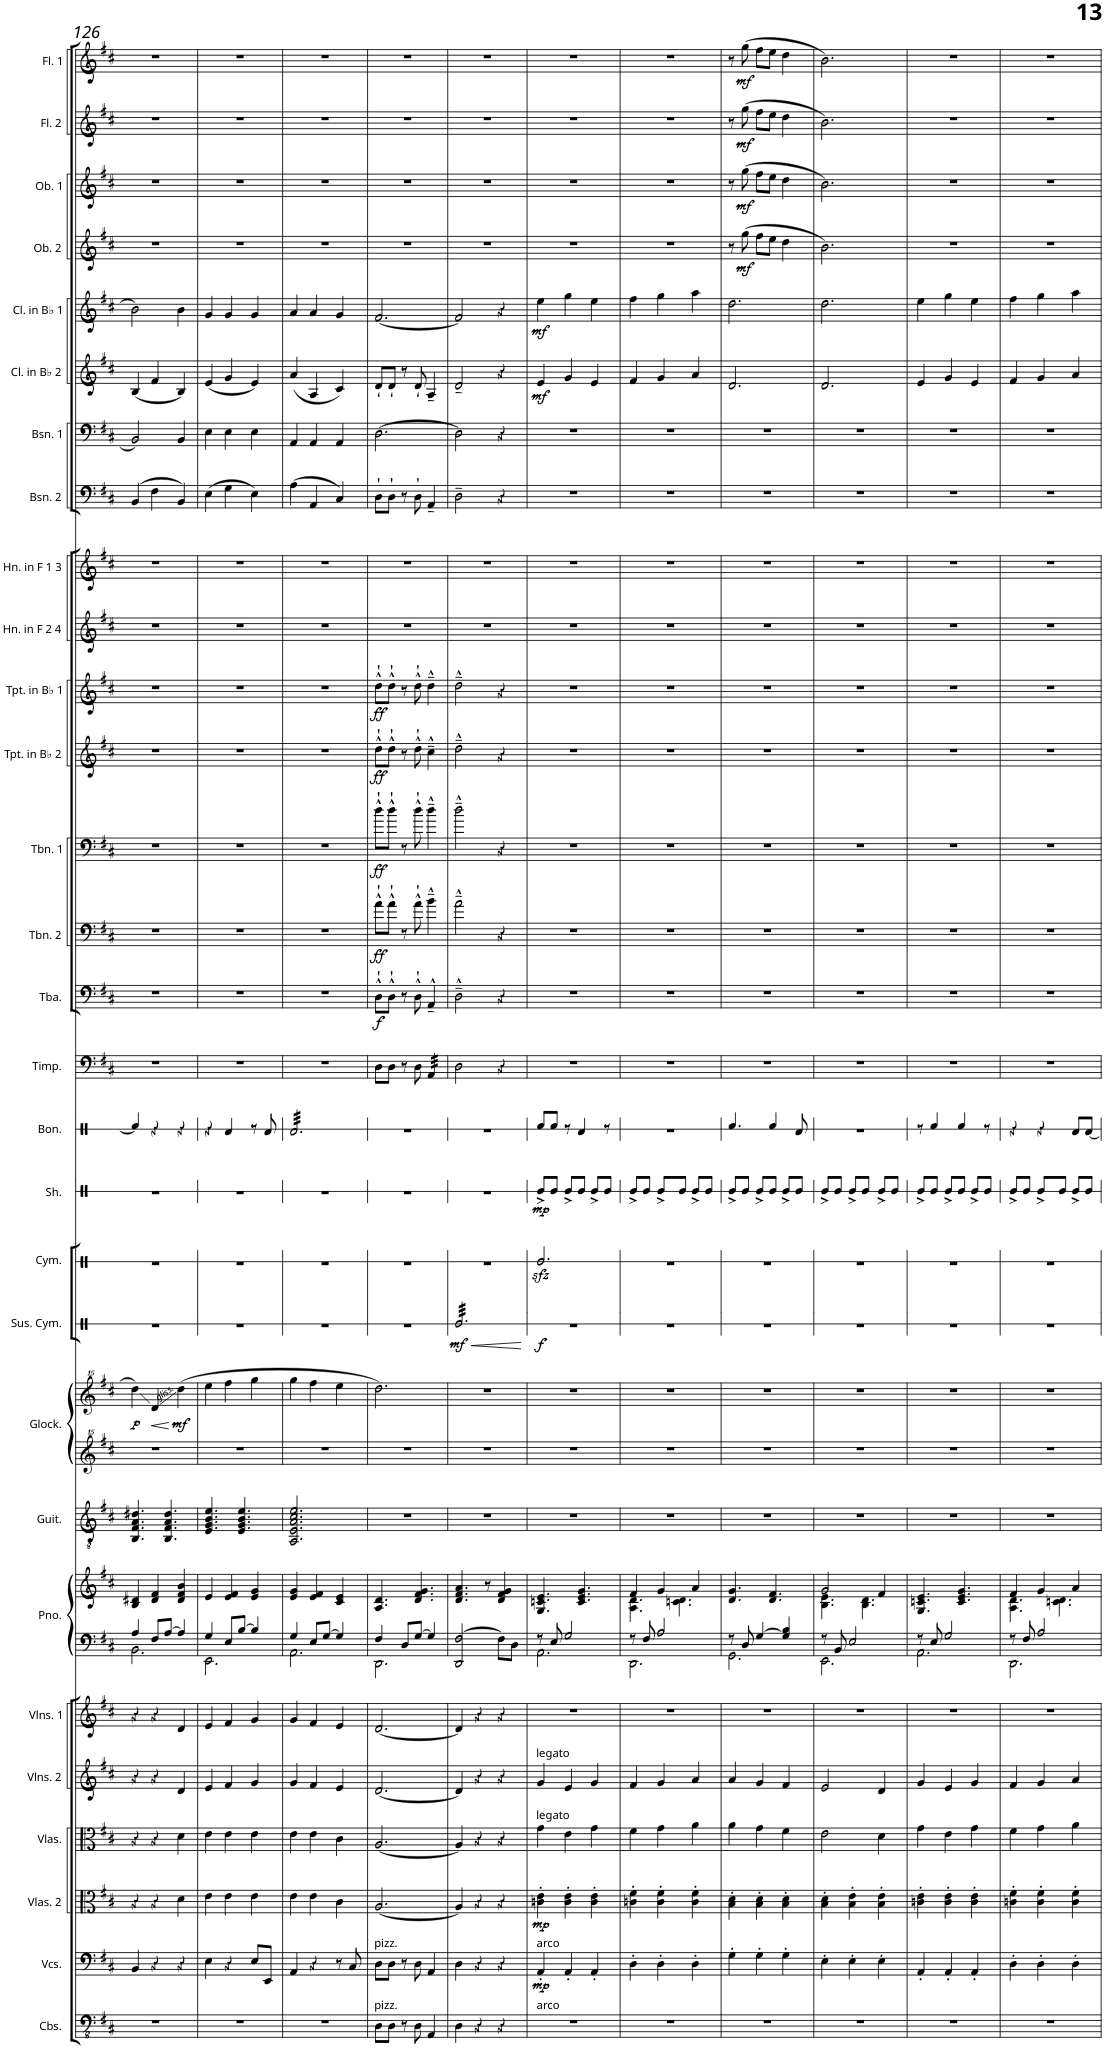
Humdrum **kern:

**kern	**kern	**dynam	**kern	**dynam	**kern	**kern	**kern	**kern	**kern	**kern	**kern	**kern	**dynam	**kern	**dynam	**kern	**kern	**dynam	**kern	**kern	**kern	**dynam	**kern	**dynam	**kern	**dynam	**kern	**dynam	**kern	**dynam	**kern	**kern	**kern	**kern	**kern	**dynam	**kern	**dynam	**kern	**dynam	**kern	**dynam	**kern	**dynam	**kern	**dynam
*part29	*part28	*part28	*part27	*part27	*part26	*part25	*part24	*part23	*part23	*part22	*part21	*part21	*part21	*part20	*part20	*part19	*part18	*part18	*part17	*part16	*part15	*part15	*part14	*part14	*part13	*part13	*part12	*part12	*part11	*part11	*part10	*part9	*part8	*part7	*part6	*part6	*part5	*part5	*part4	*part4	*part3	*part3	*part2	*part2	*part1	*part1
*staff31	*staff30	*staff30	*staff29	*staff29	*staff28	*staff27	*staff26	*staff25	*staff24	*staff23	*staff22	*staff21	*staff21/22	*staff20	*staff20	*staff19	*staff18	*staff18	*staff17	*staff16	*staff15	*staff15	*staff14	*staff14	*staff13	*staff13	*staff12	*staff12	*staff11	*staff11	*staff10	*staff9	*staff8	*staff7	*staff6	*staff6	*staff5	*staff5	*staff4	*staff4	*staff3	*staff3	*staff2	*staff2	*staff1	*staff1
*I"Contrabasses	*I"Violoncellos	*	*I"Violas 2	*	*I"Violas	*I"Violins 2	*I"Violins 1	*I"Piano	*	*I"Classical Guitar	*I"Glockenspiel	*	*	*I"Suspended Cymbal	*	*I"Cymbals	*I"Shaker	*	*I"Bongos	*I"Timpani	*I"Tuba	*	*I"Trombone 2	*	*I"Trombone 1	*	*I"Trumpet in Bb 2	*	*I"Trumpet in Bb 1	*	*I"Horn in F 2 &amp; 4	*I"Horn in F 1 &amp; 3	*I"Bassoon 2	*I"Bassoon 1	*I"Clarinet in Bb 2	*	*I"Clarinet in Bb 1	*	*I"Oboe 2	*	*I"Oboe 1	*	*I"Flute 2	*	*I"Flute 1	*
*I'Cbs.	*I'Vcs.	*	*I'Vlas. 2	*	*I'Vlas.	*I'Vlns. 2	*I'Vlns. 1	*I'Pno.	*	*I'Guit.	*I'Glock.	*	*	*I'Sus. Cym.	*	*I'Cym.	*I'Sh.	*	*I'Bon.	*I'Timp.	*I'Tba.	*	*I'Tbn. 2	*	*I'Tbn. 1	*	*I'Tpt. in Bb 2	*	*I'Tpt. in Bb 1	*	*I'Hn. in F 2 4	*I'Hn. in F 1 3	*I'Bsn. 2	*I'Bsn. 1	*I'Cl. in Bb 2	*	*I'Cl. in Bb 1	*	*I'Ob. 2	*	*I'Ob. 1	*	*I'Fl. 2	*	*I'Fl. 1	*
!!LO:PB:g=z
*clefFv4	*clefF4	*	*clefC3	*	*clefC3	*clefG2	*clefG2	*clefF4	*clefG2	*clefGv2	*clefG^^2	*clefG^^2	*	*clefX	*	*clefX	*clefX	*	*clefX	*clefF4	*clefF4	*	*clefF4	*	*clefF4	*	*clefG2	*	*clefG2	*	*clefG2	*clefG2	*clefF4	*clefF4	*clefG2	*	*clefG2	*	*clefG2	*	*clefG2	*	*clefG2	*	*clefG2	*
*	*	*	*	*	*	*	*	*	*	*	*	*	*	*	*	*	*	*	*	*	*	*	*	*	*	*	*Trd1c2	*	*Trd1c2	*	*Trd4c7	*Trd4c7	*	*	*Trd1c2	*	*Trd1c2	*	*	*	*	*	*	*	*	*
*k[f#c#]	*k[f#c#]	*	*k[f#c#]	*	*k[f#c#]	*k[f#c#]	*k[f#c#]	*k[f#c#]	*k[f#c#]	*k[f#c#]	*k[f#c#]	*k[f#c#]	*	*k[]	*	*k[]	*k[]	*	*k[]	*k[f#c#]	*k[f#c#]	*	*k[f#c#]	*	*k[f#c#]	*	*k[f#c#]	*	*k[f#c#]	*	*k[f#c#]	*k[f#c#]	*k[f#c#]	*k[f#c#]	*k[f#c#]	*	*k[f#c#]	*	*k[f#c#]	*	*k[f#c#]	*	*k[f#c#]	*	*k[f#c#]	*
*M3/4	*M3/4	*	*M3/4	*	*M3/4	*M3/4	*M3/4	*M3/4	*M3/4	*M3/4	*M3/4	*M3/4	*	*M3/4	*	*M3/4	*M3/4	*	*M3/4	*M3/4	*M3/4	*	*M3/4	*	*M3/4	*	*M3/4	*	*M3/4	*	*M3/4	*M3/4	*M3/4	*M3/4	*M3/4	*	*M3/4	*	*M3/4	*	*M3/4	*	*M3/4	*	*M3/4	*
=126	=126	=126	=126	=126	=126	=126	=126	=126	=126	=126	=126	=126	=126	=126	=126	=126	=126	=126	=126	=126	=126	=126	=126	=126	=126	=126	=126	=126	=126	=126	=126	=126	=126	=126	=126	=126	=126	=126	=126	=126	=126	=126	=126	=126	=126	=126
*	*	*	*	*	*	*	*	*^	*	*	*	*	*	*	*	*	*	*	*	*	*	*	*	*	*	*	*	*	*	*	*	*	*	*	*	*	*	*	*	*	*	*	*	*	*	*
!	!	!	!	!	!	!	!	!	!	!	!	!	!	!LO:DY:b	!	!	!	!	!	!	!	!	!	!	!	!	!	!	!	!	!	!	!	!	!	!	!	!	!	!	!	!	!	!	!	!	!
2.r	4BB/	.	4r	.	4r	4r	4r	4A/	2.BB\	4B/ 4d#X/	4.BB/ 4.F#/ 4.A/ 4.d#X/	2.r	4dddd\	p	2.r	.	2.r	2.r	.	4Rf/]	2.r	2.r	.	2.r	.	2.r	.	2.r	.	2.r	.	2.r	2.r	(4BB/	2BB/	(4B/	.	2b\	.	2.r	.	2.r	.	2.r	.	2.r	.
.	4r	.	4r	.	4r	4r	4r	8F#/L	.	4d#/ 4f#/	.	.	4ddd/	.	.	.	.	.	.	4r	.	.	.	.	.	.	.	.	.	.	.	.	.	4F#\	.	4f#/	.	.	.	.	.	.	.	.	.	.	.
.	.	.	.	.	.	.	.	[8A/J	.	.	4.BB/ 4.F#/ 4.A/ 4.d#/	.	.	.	.	.	.	.	.	.	.	.	.	.	.	.	.	.	.	.	.	.	.	.	.	.	.	.	.	.	.	.	.	.	.	.	.
!	!	!	!	!	!	!	!	!	!	!	!	!	!	!LO:DY:b	!	!	!	!	!	!	!	!	!	!	!	!	!	!	!	!	!	!	!	!	!	!	!	!	!	!	!	!	!	!	!	!	!
.	4r	.	4d\	.	4d\	4d/	4d/	4A/]	.	4d#/ 4f#/ 4b/	.	.	(4dddd\	mf	.	.	.	.	.	4r	.	.	.	.	.	.	.	.	.	.	.	.	.	4BB/)	4BB/	4B/)	.	4b\	.	.	.	.	.	.	.	.	.
=127	=127	=127	=127	=127	=127	=127	=127	=127	=127	=127	=127	=127	=127	=127	=127	=127	=127	=127	=127	=127	=127	=127	=127	=127	=127	=127	=127	=127	=127	=127	=127	=127	=127	=127	=127	=127	=127	=127	=127	=127	=127	=127	=127	=127	=127	=127	=127
2.r	4E\	.	4e\	.	4e\	4e/	4e/	4G/	2.EE\	4e/	4.E/ 4.G/ 4.B/ 4.e/	2.r	4eeee\	.	2.r	.	2.r	2.r	.	4r	2.r	2.r	.	2.r	.	2.r	.	2.r	.	2.r	.	2.r	2.r	(4E\	4E\	(4e/	.	4g/	.	2.r	.	2.r	.	2.r	.	2.r	.
.	4r	.	4e\	.	4e\	4f#/	4f#/	8E/L	.	4e/ 4f#/	.	.	4ffff#\	.	.	.	.	.	.	4Rd/	.	.	.	.	.	.	.	.	.	.	.	.	.	4G\	4E\	4g/	.	4g/	.	.	.	.	.	.	.	.	.
.	.	.	.	.	.	.	.	[8B/J	.	.	4.E/ 4.G/ 4.B/ 4.e/	.	.	.	.	.	.	.	.	.	.	.	.	.	.	.	.	.	.	.	.	.	.	.	.	.	.	.	.	.	.	.	.	.	.	.	.
.	8E/L	.	4e\	.	4e\	4g/	4g/	4B/]	.	4e/ 4g/	.	.	4gggg\	.	.	.	.	.	.	8r	.	.	.	.	.	.	.	.	.	.	.	.	.	4E\)	4E\	4e/)	.	4g/	.	.	.	.	.	.	.	.	.
.	8EE/J	.	.	.	.	.	.	.	.	.	.	.	.	.	.	.	.	.	.	8Rd/	.	.	.	.	.	.	.	.	.	.	.	.	.	.	.	.	.	.	.	.	.	.	.	.	.	.	.
=128	=128	=128	=128	=128	=128	=128	=128	=128	=128	=128	=128	=128	=128	=128	=128	=128	=128	=128	=128	=128	=128	=128	=128	=128	=128	=128	=128	=128	=128	=128	=128	=128	=128	=128	=128	=128	=128	=128	=128	=128	=128	=128	=128	=128	=128	=128	=128
*	*	*	*	*	*	*	*	*	*	*	*	*	*	*	*	*	*	*	*	*tremolo	*	*	*	*	*	*	*	*	*	*	*	*	*	*	*	*	*	*	*	*	*	*	*	*	*	*	*
2.r	4AA/	.	4e\	.	4e\	4g/	4g/	4G/	2.AA\	4e/ 4g/	2.AA/ 2.E/ 2.A/ 2.c#/ 2.e/	2.r	4gggg\	.	2.r	.	2.r	2.r	.	32Rd/LLL	2.r	2.r	.	2.r	.	2.r	.	2.r	.	2.r	.	2.r	2.r	(4A\	4AA/	(4a/	.	4a/	.	2.r	.	2.r	.	2.r	.	2.r	.
.	.	.	.	.	.	.	.	.	.	.	.	.	.	.	.	.	.	.	.	32Rd/	.	.	.	.	.	.	.	.	.	.	.	.	.	.	.	.	.	.	.	.	.	.	.	.	.	.	.
.	.	.	.	.	.	.	.	.	.	.	.	.	.	.	.	.	.	.	.	32Rd/	.	.	.	.	.	.	.	.	.	.	.	.	.	.	.	.	.	.	.	.	.	.	.	.	.	.	.
.	.	.	.	.	.	.	.	.	.	.	.	.	.	.	.	.	.	.	.	32Rd/	.	.	.	.	.	.	.	.	.	.	.	.	.	.	.	.	.	.	.	.	.	.	.	.	.	.	.
.	.	.	.	.	.	.	.	.	.	.	.	.	.	.	.	.	.	.	.	32Rd/	.	.	.	.	.	.	.	.	.	.	.	.	.	.	.	.	.	.	.	.	.	.	.	.	.	.	.
.	.	.	.	.	.	.	.	.	.	.	.	.	.	.	.	.	.	.	.	32Rd/	.	.	.	.	.	.	.	.	.	.	.	.	.	.	.	.	.	.	.	.	.	.	.	.	.	.	.
.	.	.	.	.	.	.	.	.	.	.	.	.	.	.	.	.	.	.	.	32Rd/	.	.	.	.	.	.	.	.	.	.	.	.	.	.	.	.	.	.	.	.	.	.	.	.	.	.	.
.	.	.	.	.	.	.	.	.	.	.	.	.	.	.	.	.	.	.	.	32Rd/	.	.	.	.	.	.	.	.	.	.	.	.	.	.	.	.	.	.	.	.	.	.	.	.	.	.	.
.	4r	.	4e\	.	4e\	4f#/	4f#/	8E/L	.	4e/ 4f#/	.	.	4ffff#\	.	.	.	.	.	.	32Rd/	.	.	.	.	.	.	.	.	.	.	.	.	.	4AA/	4AA/	4A/	.	4a/	.	.	.	.	.	.	.	.	.
.	.	.	.	.	.	.	.	.	.	.	.	.	.	.	.	.	.	.	.	32Rd/	.	.	.	.	.	.	.	.	.	.	.	.	.	.	.	.	.	.	.	.	.	.	.	.	.	.	.
.	.	.	.	.	.	.	.	.	.	.	.	.	.	.	.	.	.	.	.	32Rd/	.	.	.	.	.	.	.	.	.	.	.	.	.	.	.	.	.	.	.	.	.	.	.	.	.	.	.
.	.	.	.	.	.	.	.	.	.	.	.	.	.	.	.	.	.	.	.	32Rd/	.	.	.	.	.	.	.	.	.	.	.	.	.	.	.	.	.	.	.	.	.	.	.	.	.	.	.
.	.	.	.	.	.	.	.	[8G/J	.	.	.	.	.	.	.	.	.	.	.	32Rd/	.	.	.	.	.	.	.	.	.	.	.	.	.	.	.	.	.	.	.	.	.	.	.	.	.	.	.
.	.	.	.	.	.	.	.	.	.	.	.	.	.	.	.	.	.	.	.	32Rd/	.	.	.	.	.	.	.	.	.	.	.	.	.	.	.	.	.	.	.	.	.	.	.	.	.	.	.
.	.	.	.	.	.	.	.	.	.	.	.	.	.	.	.	.	.	.	.	32Rd/	.	.	.	.	.	.	.	.	.	.	.	.	.	.	.	.	.	.	.	.	.	.	.	.	.	.	.
.	.	.	.	.	.	.	.	.	.	.	.	.	.	.	.	.	.	.	.	32Rd/	.	.	.	.	.	.	.	.	.	.	.	.	.	.	.	.	.	.	.	.	.	.	.	.	.	.	.
.	8r	.	4c#\	.	4c#\	4e/	4e/	4G/]	.	4c#/ 4e/	.	.	4eeee\	.	.	.	.	.	.	32Rd/	.	.	.	.	.	.	.	.	.	.	.	.	.	4C#/)	4AA/	4c#/)	.	4g/	.	.	.	.	.	.	.	.	.
.	.	.	.	.	.	.	.	.	.	.	.	.	.	.	.	.	.	.	.	32Rd/	.	.	.	.	.	.	.	.	.	.	.	.	.	.	.	.	.	.	.	.	.	.	.	.	.	.	.
.	.	.	.	.	.	.	.	.	.	.	.	.	.	.	.	.	.	.	.	32Rd/	.	.	.	.	.	.	.	.	.	.	.	.	.	.	.	.	.	.	.	.	.	.	.	.	.	.	.
.	.	.	.	.	.	.	.	.	.	.	.	.	.	.	.	.	.	.	.	32Rd/	.	.	.	.	.	.	.	.	.	.	.	.	.	.	.	.	.	.	.	.	.	.	.	.	.	.	.
.	8C#/	.	.	.	.	.	.	.	.	.	.	.	.	.	.	.	.	.	.	32Rd/	.	.	.	.	.	.	.	.	.	.	.	.	.	.	.	.	.	.	.	.	.	.	.	.	.	.	.
.	.	.	.	.	.	.	.	.	.	.	.	.	.	.	.	.	.	.	.	32Rd/	.	.	.	.	.	.	.	.	.	.	.	.	.	.	.	.	.	.	.	.	.	.	.	.	.	.	.
.	.	.	.	.	.	.	.	.	.	.	.	.	.	.	.	.	.	.	.	32Rd/	.	.	.	.	.	.	.	.	.	.	.	.	.	.	.	.	.	.	.	.	.	.	.	.	.	.	.
.	.	.	.	.	.	.	.	.	.	.	.	.	.	.	.	.	.	.	.	32Rd/JJJ	.	.	.	.	.	.	.	.	.	.	.	.	.	.	.	.	.	.	.	.	.	.	.	.	.	.	.
*	*	*	*	*	*	*	*	*	*	*	*	*	*	*	*	*	*	*	*	*Xtremolo	*	*	*	*	*	*	*	*	*	*	*	*	*	*	*	*	*	*	*	*	*	*	*	*	*	*	*
=129	=129	=129	=129	=129	=129	=129	=129	=129	=129	=129	=129	=129	=129	=129	=129	=129	=129	=129	=129	=129	=129	=129	=129	=129	=129	=129	=129	=129	=129	=129	=129	=129	=129	=129	=129	=129	=129	=129	=129	=129	=129	=129	=129	=129	=129	=129	=129
!	!LO:TX:a:t=pizz.	!	!	!	!	!	!	!	!	!	!	!	!	!	!	!	!	!	!	!	!	!	!	!	!	!	!	!	!	!	!	!	!	!	!	!	!	!	!	!	!	!	!	!	!	!	!
!LO:TX:a:t=pizz.	!	!	!	!	!	!	!	!	!	!	!	!	!	!	!	!	!	!	!	!	!	!	!	!	!	!	!	!	!	!	!	!	!	!	!	!	!	!	!	!	!	!	!	!	!	!	!
!	!	!	!	!	!	!	!	!	!	!	!	!	!	!	!	!	!	!	!	!	!	!	!LO:DY:b	!	!LO:DY:b	!	!LO:DY:b	!	!LO:DY:b	!	!LO:DY:b	!	!	!	!	!	!	!	!	!	!	!	!	!	!	!	!
8DD\L	8D\L	.	[2.A/	.	[2.A/	[2.d/	[2.d/	4F#/	2.DD\	4.A/ 4.d/	2.r	2.r	2.dddd\)	.	2.r	.	2.r	2.r	.	2.r	8D\L	8D^^`\L	f	8a^^`\L	ff	8dd^^`\L	ff	8dd^^`\L	ff	8dd^^`\L	ff	2.r	2.r	8D`\L	[2.D\	8d`/L	.	[2.f#/	.	2.r	.	2.r	.	2.r	.	2.r	.
8DD\J	8D\J	.	.	.	.	.	.	.	.	.	.	.	.	.	.	.	.	.	.	.	8D\J	8D^^`\J	.	8a^^`\J	.	8dd^^`\J	.	8dd^^`\J	.	8dd^^`\J	.	.	.	8D`\J	.	8d`/J	.	.	.	.	.	.	.	.	.	.	.
8r	8r	.	.	.	.	.	.	8D/L	.	.	.	.	.	.	.	.	.	.	.	.	8r	8r	.	8r	.	8r	.	8r	.	8r	.	.	.	8r	.	8r	.	.	.	.	.	.	.	.	.	.	.
8DD\	8D\	.	.	.	.	.	.	[8G/J	.	4.d/ 4.f#/ 4.g/	.	.	.	.	.	.	.	.	.	.	8D\	8D^^`\	.	8a^^`\	.	8dd^^`\	.	8dd^^`\	.	8dd^^`\	.	.	.	8D`\	.	8d`/	.	.	.	.	.	.	.	.	.	.	.
*	*	*	*	*	*	*	*	*	*	*	*	*	*	*	*	*	*	*	*	*	*tremolo	*	*	*	*	*	*	*	*	*	*	*	*	*	*	*	*	*	*	*	*	*	*	*	*	*	*
4AAA/	4AA/	.	.	.	.	.	.	4G/]	.	.	.	.	.	.	.	.	.	.	.	.	32AA/LLL	4AA~^^/	.	4b~^^\	.	4dd~^^\	.	4cc#~^^\	.	4dd~^^\	.	.	.	4AA~/	.	4A~/	.	.	.	.	.	.	.	.	.	.	.
.	.	.	.	.	.	.	.	.	.	.	.	.	.	.	.	.	.	.	.	.	32AA/	.	.	.	.	.	.	.	.	.	.	.	.	.	.	.	.	.	.	.	.	.	.	.	.	.	.
.	.	.	.	.	.	.	.	.	.	.	.	.	.	.	.	.	.	.	.	.	32AA/	.	.	.	.	.	.	.	.	.	.	.	.	.	.	.	.	.	.	.	.	.	.	.	.	.	.
.	.	.	.	.	.	.	.	.	.	.	.	.	.	.	.	.	.	.	.	.	32AA/	.	.	.	.	.	.	.	.	.	.	.	.	.	.	.	.	.	.	.	.	.	.	.	.	.	.
.	.	.	.	.	.	.	.	.	.	.	.	.	.	.	.	.	.	.	.	.	32AA/	.	.	.	.	.	.	.	.	.	.	.	.	.	.	.	.	.	.	.	.	.	.	.	.	.	.
.	.	.	.	.	.	.	.	.	.	.	.	.	.	.	.	.	.	.	.	.	32AA/	.	.	.	.	.	.	.	.	.	.	.	.	.	.	.	.	.	.	.	.	.	.	.	.	.	.
.	.	.	.	.	.	.	.	.	.	.	.	.	.	.	.	.	.	.	.	.	32AA/	.	.	.	.	.	.	.	.	.	.	.	.	.	.	.	.	.	.	.	.	.	.	.	.	.	.
.	.	.	.	.	.	.	.	.	.	.	.	.	.	.	.	.	.	.	.	.	32AA/JJJ	.	.	.	.	.	.	.	.	.	.	.	.	.	.	.	.	.	.	.	.	.	.	.	.	.	.
*	*	*	*	*	*	*	*	*	*	*	*	*	*	*	*	*	*	*	*	*	*Xtremolo	*	*	*	*	*	*	*	*	*	*	*	*	*	*	*	*	*	*	*	*	*	*	*	*	*	*
*	*	*	*	*	*	*	*	*v	*v	*	*	*	*	*	*	*	*	*	*	*	*	*	*	*	*	*	*	*	*	*	*	*	*	*	*	*	*	*	*	*	*	*	*	*	*	*	*
=130	=130	=130	=130	=130	=130	=130	=130	=130	=130	=130	=130	=130	=130	=130	=130	=130	=130	=130	=130	=130	=130	=130	=130	=130	=130	=130	=130	=130	=130	=130	=130	=130	=130	=130	=130	=130	=130	=130	=130	=130	=130	=130	=130	=130	=130	=130
!	!	!	!	!	!	!	!	!	!	!	!	!	!	!	!LO:DY:b	!	!	!	!	!	!	!	!	!	!	!	!	!	!	!	!	!	!	!	!	!	!	!	!	!	!	!	!	!	!	!
*	*	*	*	*	*	*	*	*	*	*	*	*	*	*tremolo	*	*	*	*	*	*	*	*	*	*	*	*	*	*	*	*	*	*	*	*	*	*	*	*	*	*	*	*	*	*	*	*
4DD\	4D\	.	4A/]	.	4A/]	4d/]	4d/]	2DD/ [2F#/	4.d/ 4.f#/ 4.a/	2.r	2.r	2.r	.	32Re/LLL	mf	2.r	2.r	.	2.r	2D\	2D~^^\	.	2a~^^\	.	2dd~^^\	.	2dd~^^\	.	2dd~^^\	.	2.r	2.r	2D~\	2D\]	2d~/	.	2f#/]	.	2.r	.	2.r	.	2.r	.	2.r	.
.	.	.	.	.	.	.	.	.	.	.	.	.	.	32Re/	.	.	.	.	.	.	.	.	.	.	.	.	.	.	.	.	.	.	.	.	.	.	.	.	.	.	.	.	.	.	.	.
.	.	.	.	.	.	.	.	.	.	.	.	.	.	32Re/	.	.	.	.	.	.	.	.	.	.	.	.	.	.	.	.	.	.	.	.	.	.	.	.	.	.	.	.	.	.	.	.
.	.	.	.	.	.	.	.	.	.	.	.	.	.	32Re/	.	.	.	.	.	.	.	.	.	.	.	.	.	.	.	.	.	.	.	.	.	.	.	.	.	.	.	.	.	.	.	.
.	.	.	.	.	.	.	.	.	.	.	.	.	.	32Re/	.	.	.	.	.	.	.	.	.	.	.	.	.	.	.	.	.	.	.	.	.	.	.	.	.	.	.	.	.	.	.	.
.	.	.	.	.	.	.	.	.	.	.	.	.	.	32Re/	.	.	.	.	.	.	.	.	.	.	.	.	.	.	.	.	.	.	.	.	.	.	.	.	.	.	.	.	.	.	.	.
.	.	.	.	.	.	.	.	.	.	.	.	.	.	32Re/	.	.	.	.	.	.	.	.	.	.	.	.	.	.	.	.	.	.	.	.	.	.	.	.	.	.	.	.	.	.	.	.
.	.	.	.	.	.	.	.	.	.	.	.	.	.	32Re/	.	.	.	.	.	.	.	.	.	.	.	.	.	.	.	.	.	.	.	.	.	.	.	.	.	.	.	.	.	.	.	.
4r	4r	.	4r	.	4r	4r	4r	.	.	.	.	.	.	32Re/	.	.	.	.	.	.	.	.	.	.	.	.	.	.	.	.	.	.	.	.	.	.	.	.	.	.	.	.	.	.	.	.
.	.	.	.	.	.	.	.	.	.	.	.	.	.	32Re/	.	.	.	.	.	.	.	.	.	.	.	.	.	.	.	.	.	.	.	.	.	.	.	.	.	.	.	.	.	.	.	.
.	.	.	.	.	.	.	.	.	.	.	.	.	.	32Re/	.	.	.	.	.	.	.	.	.	.	.	.	.	.	.	.	.	.	.	.	.	.	.	.	.	.	.	.	.	.	.	.
.	.	.	.	.	.	.	.	.	.	.	.	.	.	32Re/	.	.	.	.	.	.	.	.	.	.	.	.	.	.	.	.	.	.	.	.	.	.	.	.	.	.	.	.	.	.	.	.
.	.	.	.	.	.	.	.	.	8r	.	.	.	.	32Re/	.	.	.	.	.	.	.	.	.	.	.	.	.	.	.	.	.	.	.	.	.	.	.	.	.	.	.	.	.	.	.	.
.	.	.	.	.	.	.	.	.	.	.	.	.	.	32Re/	.	.	.	.	.	.	.	.	.	.	.	.	.	.	.	.	.	.	.	.	.	.	.	.	.	.	.	.	.	.	.	.
.	.	.	.	.	.	.	.	.	.	.	.	.	.	32Re/	.	.	.	.	.	.	.	.	.	.	.	.	.	.	.	.	.	.	.	.	.	.	.	.	.	.	.	.	.	.	.	.
.	.	.	.	.	.	.	.	.	.	.	.	.	.	32Re/	.	.	.	.	.	.	.	.	.	.	.	.	.	.	.	.	.	.	.	.	.	.	.	.	.	.	.	.	.	.	.	.
4r	4r	.	4r	.	4r	4r	4r	8F#\L]	4d/ 4f#/ 4g/	.	.	.	.	32Re/	.	.	.	.	.	4r	4r	.	4r	.	4r	.	4r	.	4r	.	.	.	4r	4r	4r	.	4r	.	.	.	.	.	.	.	.	.
.	.	.	.	.	.	.	.	.	.	.	.	.	.	32Re/	.	.	.	.	.	.	.	.	.	.	.	.	.	.	.	.	.	.	.	.	.	.	.	.	.	.	.	.	.	.	.	.
.	.	.	.	.	.	.	.	.	.	.	.	.	.	32Re/	.	.	.	.	.	.	.	.	.	.	.	.	.	.	.	.	.	.	.	.	.	.	.	.	.	.	.	.	.	.	.	.
.	.	.	.	.	.	.	.	.	.	.	.	.	.	32Re/	.	.	.	.	.	.	.	.	.	.	.	.	.	.	.	.	.	.	.	.	.	.	.	.	.	.	.	.	.	.	.	.
.	.	.	.	.	.	.	.	8D\J	.	.	.	.	.	32Re/	.	.	.	.	.	.	.	.	.	.	.	.	.	.	.	.	.	.	.	.	.	.	.	.	.	.	.	.	.	.	.	.
.	.	.	.	.	.	.	.	.	.	.	.	.	.	32Re/	.	.	.	.	.	.	.	.	.	.	.	.	.	.	.	.	.	.	.	.	.	.	.	.	.	.	.	.	.	.	.	.
.	.	.	.	.	.	.	.	.	.	.	.	.	.	32Re/	.	.	.	.	.	.	.	.	.	.	.	.	.	.	.	.	.	.	.	.	.	.	.	.	.	.	.	.	.	.	.	.
.	.	.	.	.	.	.	.	.	.	.	.	.	.	32Re/JJJ	.	.	.	.	.	.	.	.	.	.	.	.	.	.	.	.	.	.	.	.	.	.	.	.	.	.	.	.	.	.	.	.
*	*	*	*	*	*	*	*	*	*	*	*	*	*	*Xtremolo	*	*	*	*	*	*	*	*	*	*	*	*	*	*	*	*	*	*	*	*	*	*	*	*	*	*	*	*	*	*	*	*
=131	=131	=131	=131	=131	=131	=131	=131	=131	=131	=131	=131	=131	=131	=131	=131	=131	=131	=131	=131	=131	=131	=131	=131	=131	=131	=131	=131	=131	=131	=131	=131	=131	=131	=131	=131	=131	=131	=131	=131	=131	=131	=131	=131	=131	=131	=131
*	*	*	*	*	*	*	*	*^	*	*	*	*	*	*	*	*	*	*	*	*	*	*	*	*	*	*	*	*	*	*	*	*	*	*	*	*	*	*	*	*	*	*	*	*	*	*
!	!	!	!	!	!	!LO:TX:a:t=legato	!	!	!	!	!	!	!	!	!	!	!	!	!	!	!	!	!	!	!	!	!	!	!	!	!	!	!	!	!	!	!	!	!	!	!	!	!	!	!	!	!
!	!	!	!	!	!LO:TX:a:t=legato	!	!	!	!	!	!	!	!	!	!	!	!	!	!	!	!	!	!	!	!	!	!	!	!	!	!	!	!	!	!	!	!	!	!	!	!	!	!	!	!	!	!
!	!LO:TX:a:t=arco	!	!	!	!	!	!	!	!	!	!	!	!	!	!	!	!	!	!	!	!	!	!	!	!	!	!	!	!	!	!	!	!	!	!	!	!	!	!	!	!	!	!	!	!	!	!
!LO:TX:a:t=arco	!	!	!	!	!	!	!	!	!	!	!	!	!	!	!	!	!	!	!	!	!	!	!	!	!	!	!	!	!	!	!	!	!	!	!	!	!	!	!	!	!	!	!	!	!	!	!
!	!	!LO:DY:b	!	!LO:DY:b	!	!	!	!	!	!	!	!	!	!	!	!LO:DY:b	!	!	!LO:DY:b	!	!	!	!	!	!	!	!	!	!	!	!	!	!	!	!	!	!LO:DY:b	!	!LO:DY:b	!	!	!	!	!	!	!	!
2.r	4AA'/	mp	4cn\' 4e\'	mp	4g\	4g/	2.r	8r	2.AA\	4.G/ 4.cn/ 4.e/	2.r	2.r	2.r	.	2.r	f	2.Rezz</	8Re^/L	mp	8Rf/L	2.r	2.r	.	2.r	.	2.r	.	2.r	.	2.r	.	2.r	2.r	2.r	2.r	4e/	mf	4ee\	mf	2.r	.	2.r	.	2.r	.	2.r	.
.	.	.	.	.	.	.	.	8E/	.	.	.	.	.	.	.	.	.	8Re/J	.	8Rf/J	.	.	.	.	.	.	.	.	.	.	.	.	.	.	.	.	.	.	.	.	.	.	.	.	.	.	.
.	4AA'/	.	4c\' 4e\'	.	4e\	4e/	.	2G/	.	.	.	.	.	.	.	.	.	8Re^/L	.	8r	.	.	.	.	.	.	.	.	.	.	.	.	.	.	.	4g/	.	4gg\	.	.	.	.	.	.	.	.	.
.	.	.	.	.	.	.	.	.	.	4.c/ 4.e/ 4.g/	.	.	.	.	.	.	.	8Re/J	.	4Rd/	.	.	.	.	.	.	.	.	.	.	.	.	.	.	.	.	.	.	.	.	.	.	.	.	.	.	.
.	4AA'/	.	4c\' 4e\'	.	4g\	4g/	.	.	.	.	.	.	.	.	.	.	.	8Re^/L	.	.	.	.	.	.	.	.	.	.	.	.	.	.	.	.	.	4e/	.	4ee\	.	.	.	.	.	.	.	.	.
.	.	.	.	.	.	.	.	.	.	.	.	.	.	.	.	.	.	8Re/J	.	8r	.	.	.	.	.	.	.	.	.	.	.	.	.	.	.	.	.	.	.	.	.	.	.	.	.	.	.
=132	=132	=132	=132	=132	=132	=132	=132	=132	=132	=132	=132	=132	=132	=132	=132	=132	=132	=132	=132	=132	=132	=132	=132	=132	=132	=132	=132	=132	=132	=132	=132	=132	=132	=132	=132	=132	=132	=132	=132	=132	=132	=132	=132	=132	=132	=132	=132
*	*	*	*	*	*	*	*	*	*	*^	*	*	*	*	*	*	*	*	*	*	*	*	*	*	*	*	*	*	*	*	*	*	*	*	*	*	*	*	*	*	*	*	*	*	*	*	*
2.r	4D'\	.	4cn\' 4f#\'	.	4f#\	4f#/	2.r	8r	2.DD\	4f#/	4.A\ 4.d\	2.r	2.r	2.r	.	2.r	.	2.r	8Re^/L	.	2.r	2.r	2.r	.	2.r	.	2.r	.	2.r	.	2.r	.	2.r	2.r	2.r	2.r	4f#/	.	4ff#\	.	2.r	.	2.r	.	2.r	.	2.r	.
.	.	.	.	.	.	.	.	8F#/	.	.	.	.	.	.	.	.	.	.	8Re/J	.	.	.	.	.	.	.	.	.	.	.	.	.	.	.	.	.	.	.	.	.	.	.	.	.	.	.	.	.
.	4D'\	.	4c\' 4f#\'	.	4g\	4g/	.	2A/	.	4g/	.	.	.	.	.	.	.	.	8Re^/L	.	.	.	.	.	.	.	.	.	.	.	.	.	.	.	.	.	4g/	.	4gg\	.	.	.	.	.	.	.	.	.
.	.	.	.	.	.	.	.	.	.	.	4.cn\ 4.d\	.	.	.	.	.	.	.	8Re/J	.	.	.	.	.	.	.	.	.	.	.	.	.	.	.	.	.	.	.	.	.	.	.	.	.	.	.	.	.
.	4D'\	.	4c\' 4f#\'	.	4a\	4a/	.	.	.	4a/	.	.	.	.	.	.	.	.	8Re^/L	.	.	.	.	.	.	.	.	.	.	.	.	.	.	.	.	.	4a/	.	4aa\	.	.	.	.	.	.	.	.	.
.	.	.	.	.	.	.	.	.	.	.	.	.	.	.	.	.	.	.	8Re/J	.	.	.	.	.	.	.	.	.	.	.	.	.	.	.	.	.	.	.	.	.	.	.	.	.	.	.	.	.
*	*	*	*	*	*	*	*	*	*	*v	*v	*	*	*	*	*	*	*	*	*	*	*	*	*	*	*	*	*	*	*	*	*	*	*	*	*	*	*	*	*	*	*	*	*	*	*	*	*
=133	=133	=133	=133	=133	=133	=133	=133	=133	=133	=133	=133	=133	=133	=133	=133	=133	=133	=133	=133	=133	=133	=133	=133	=133	=133	=133	=133	=133	=133	=133	=133	=133	=133	=133	=133	=133	=133	=133	=133	=133	=133	=133	=133	=133	=133	=133	=133
2.r	4G'\	.	4B\' 4d\'	.	4a\	4a/	2.r	8r	2.GG\	4.d/ 4.g/	2.r	2.r	2.r	.	2.r	.	2.r	8Re^/L	.	4.Rf/	2.r	2.r	.	2.r	.	2.r	.	2.r	.	2.r	.	2.r	2.r	2.r	2.r	2.d/	.	2.dd\	.	8r	.	8r	.	8r	.	8r	.
!	!	!	!	!	!	!	!	!	!	!	!	!	!	!	!	!	!	!	!	!	!	!	!	!	!	!	!	!	!	!	!	!	!	!	!	!	!	!	!	!	!LO:DY:b	!	!LO:DY:b	!	!LO:DY:b	!	!LO:DY:b
.	.	.	.	.	.	.	.	8D/	.	.	.	.	.	.	.	.	.	8Re/J	.	.	.	.	.	.	.	.	.	.	.	.	.	.	.	.	.	.	.	.	.	(8gg\	mf	(8gg\	mf	(8gg\	mf	(8gg\	mf
.	4G'\	.	4B\' 4d\'	.	4g\	4g/	.	[4G/	.	.	.	.	.	.	.	.	.	8Re^/L	.	.	.	.	.	.	.	.	.	.	.	.	.	.	.	.	.	.	.	.	.	8ff#\L	.	8ff#\L	.	8ff#\L	.	8ff#\L	.
.	.	.	.	.	.	.	.	.	.	4.d/ 4.f#/	.	.	.	.	.	.	.	8Re/J	.	4Rf/	.	.	.	.	.	.	.	.	.	.	.	.	.	.	.	.	.	.	.	8ee\J	.	8ee\J	.	8ee\J	.	8ee\J	.
.	4G'\	.	4B\' 4d\'	.	4f#\	4f#/	.	4G/] 4B/	.	.	.	.	.	.	.	.	.	8Re^/L	.	.	.	.	.	.	.	.	.	.	.	.	.	.	.	.	.	.	.	.	.	4dd\	.	4dd\	.	4dd\	.	4dd\	.
.	.	.	.	.	.	.	.	.	.	.	.	.	.	.	.	.	.	8Re/J	.	8Rd/	.	.	.	.	.	.	.	.	.	.	.	.	.	.	.	.	.	.	.	.	.	.	.	.	.	.	.
=134	=134	=134	=134	=134	=134	=134	=134	=134	=134	=134	=134	=134	=134	=134	=134	=134	=134	=134	=134	=134	=134	=134	=134	=134	=134	=134	=134	=134	=134	=134	=134	=134	=134	=134	=134	=134	=134	=134	=134	=134	=134	=134	=134	=134	=134	=134	=134
*	*	*	*	*	*	*	*	*	*	*^	*	*	*	*	*	*	*	*	*	*	*	*	*	*	*	*	*	*	*	*	*	*	*	*	*	*	*	*	*	*	*	*	*	*	*	*	*
2.r	4E'\	.	4B\' 4d\'	.	2e\	2e/	2.r	8r	2.EE\	2g/	4.B\ 4.e\	2.r	2.r	2.r	.	2.r	.	2.r	8Re^/L	.	2.r	2.r	2.r	.	2.r	.	2.r	.	2.r	.	2.r	.	2.r	2.r	2.r	2.r	2.d/	.	2.dd\	.	2.b\)	.	2.b\)	.	2.b\)	.	2.b\)	.
.	.	.	.	.	.	.	.	8BB/	.	.	.	.	.	.	.	.	.	.	8Re/J	.	.	.	.	.	.	.	.	.	.	.	.	.	.	.	.	.	.	.	.	.	.	.	.	.	.	.	.	.
.	4E'\	.	4B\' 4e\'	.	.	.	.	2E/	.	.	.	.	.	.	.	.	.	.	8Re^/L	.	.	.	.	.	.	.	.	.	.	.	.	.	.	.	.	.	.	.	.	.	.	.	.	.	.	.	.	.
.	.	.	.	.	.	.	.	.	.	.	4.B\ 4.d\	.	.	.	.	.	.	.	8Re/J	.	.	.	.	.	.	.	.	.	.	.	.	.	.	.	.	.	.	.	.	.	.	.	.	.	.	.	.	.
.	4E'\	.	4B\' 4e\'	.	4d\	4d/	.	.	.	4f#/	.	.	.	.	.	.	.	.	8Re^/L	.	.	.	.	.	.	.	.	.	.	.	.	.	.	.	.	.	.	.	.	.	.	.	.	.	.	.	.	.
.	.	.	.	.	.	.	.	.	.	.	.	.	.	.	.	.	.	.	8Re/J	.	.	.	.	.	.	.	.	.	.	.	.	.	.	.	.	.	.	.	.	.	.	.	.	.	.	.	.	.
*	*	*	*	*	*	*	*	*	*	*v	*v	*	*	*	*	*	*	*	*	*	*	*	*	*	*	*	*	*	*	*	*	*	*	*	*	*	*	*	*	*	*	*	*	*	*	*	*	*
=135	=135	=135	=135	=135	=135	=135	=135	=135	=135	=135	=135	=135	=135	=135	=135	=135	=135	=135	=135	=135	=135	=135	=135	=135	=135	=135	=135	=135	=135	=135	=135	=135	=135	=135	=135	=135	=135	=135	=135	=135	=135	=135	=135	=135	=135	=135	=135
2.r	4AA'/	.	4cn\' 4e\'	.	4g\	4g/	2.r	8r	2.AA\	4.G/ 4.cn/ 4.e/	2.r	2.r	2.r	.	2.r	.	2.r	8Re^/L	.	8r	2.r	2.r	.	2.r	.	2.r	.	2.r	.	2.r	.	2.r	2.r	2.r	2.r	4e/	.	4ee\	.	2.r	.	2.r	.	2.r	.	2.r	.
.	.	.	.	.	.	.	.	8E/	.	.	.	.	.	.	.	.	.	8Re/J	.	4Rf/	.	.	.	.	.	.	.	.	.	.	.	.	.	.	.	.	.	.	.	.	.	.	.	.	.	.	.
.	4AA'/	.	4c\' 4e\'	.	4e\	4e/	.	2G/	.	.	.	.	.	.	.	.	.	8Re^/L	.	.	.	.	.	.	.	.	.	.	.	.	.	.	.	.	.	4g/	.	4gg\	.	.	.	.	.	.	.	.	.
.	.	.	.	.	.	.	.	.	.	4.c/ 4.e/ 4.g/	.	.	.	.	.	.	.	8Re/J	.	4Rf/	.	.	.	.	.	.	.	.	.	.	.	.	.	.	.	.	.	.	.	.	.	.	.	.	.	.	.
.	4AA'/	.	4c\' 4e\'	.	4g\	4g/	.	.	.	.	.	.	.	.	.	.	.	8Re^/L	.	.	.	.	.	.	.	.	.	.	.	.	.	.	.	.	.	4e/	.	4ee\	.	.	.	.	.	.	.	.	.
.	.	.	.	.	.	.	.	.	.	.	.	.	.	.	.	.	.	8Re/J	.	8r	.	.	.	.	.	.	.	.	.	.	.	.	.	.	.	.	.	.	.	.	.	.	.	.	.	.	.
=136	=136	=136	=136	=136	=136	=136	=136	=136	=136	=136	=136	=136	=136	=136	=136	=136	=136	=136	=136	=136	=136	=136	=136	=136	=136	=136	=136	=136	=136	=136	=136	=136	=136	=136	=136	=136	=136	=136	=136	=136	=136	=136	=136	=136	=136	=136	=136
*	*	*	*	*	*	*	*	*	*	*^	*	*	*	*	*	*	*	*	*	*	*	*	*	*	*	*	*	*	*	*	*	*	*	*	*	*	*	*	*	*	*	*	*	*	*	*	*
2.r	4D'\	.	4cn\' 4f#\'	.	4f#\	4f#/	2.r	8r	2.DD\	4f#/	4.A\ 4.d\	2.r	2.r	2.r	.	2.r	.	2.r	8Re^/L	.	4r	2.r	2.r	.	2.r	.	2.r	.	2.r	.	2.r	.	2.r	2.r	2.r	2.r	4f#/	.	4ff#\	.	2.r	.	2.r	.	2.r	.	2.r	.
.	.	.	.	.	.	.	.	8F#/	.	.	.	.	.	.	.	.	.	.	8Re/J	.	.	.	.	.	.	.	.	.	.	.	.	.	.	.	.	.	.	.	.	.	.	.	.	.	.	.	.	.
.	4D'\	.	4c\' 4f#\'	.	4g\	4g/	.	2A/	.	4g/	.	.	.	.	.	.	.	.	8Re^/L	.	4r	.	.	.	.	.	.	.	.	.	.	.	.	.	.	.	4g/	.	4gg\	.	.	.	.	.	.	.	.	.
.	.	.	.	.	.	.	.	.	.	.	4.cn\ 4.d\	.	.	.	.	.	.	.	8Re/J	.	.	.	.	.	.	.	.	.	.	.	.	.	.	.	.	.	.	.	.	.	.	.	.	.	.	.	.	.
.	4D'\	.	4c\' 4f#\'	.	4a\	4a/	.	.	.	4a/	.	.	.	.	.	.	.	.	8Re^/L	.	8Rd/L	.	.	.	.	.	.	.	.	.	.	.	.	.	.	.	4a/	.	4aa\	.	.	.	.	.	.	.	.	.
.	.	.	.	.	.	.	.	.	.	.	.	.	.	.	.	.	.	.	8Re/J	.	[8Rd/J	.	.	.	.	.	.	.	.	.	.	.	.	.	.	.	.	.	.	.	.	.	.	.	.	.	.	.
*	*	*	*	*	*	*	*	*v	*v	*	*	*	*	*	*	*	*	*	*	*	*	*	*	*	*	*	*	*	*	*	*	*	*	*	*	*	*	*	*	*	*	*	*	*	*	*	*	*
*	*	*	*	*	*	*	*	*	*v	*v	*	*	*	*	*	*	*	*	*	*	*	*	*	*	*	*	*	*	*	*	*	*	*	*	*	*	*	*	*	*	*	*	*	*	*	*	*
=	=	=	=	=	=	=	=	=	=	=	=	=	=	=	=	=	=	=	=	=	=	=	=	=	=	=	=	=	=	=	=	=	=	=	=	=	=	=	=	=	=	=	=	=	=	=
*-	*-	*-	*-	*-	*-	*-	*-	*-	*-	*-	*-	*-	*-	*-	*-	*-	*-	*-	*-	*-	*-	*-	*-	*-	*-	*-	*-	*-	*-	*-	*-	*-	*-	*-	*-	*-	*-	*-	*-	*-	*-	*-	*-	*-	*-	*-
